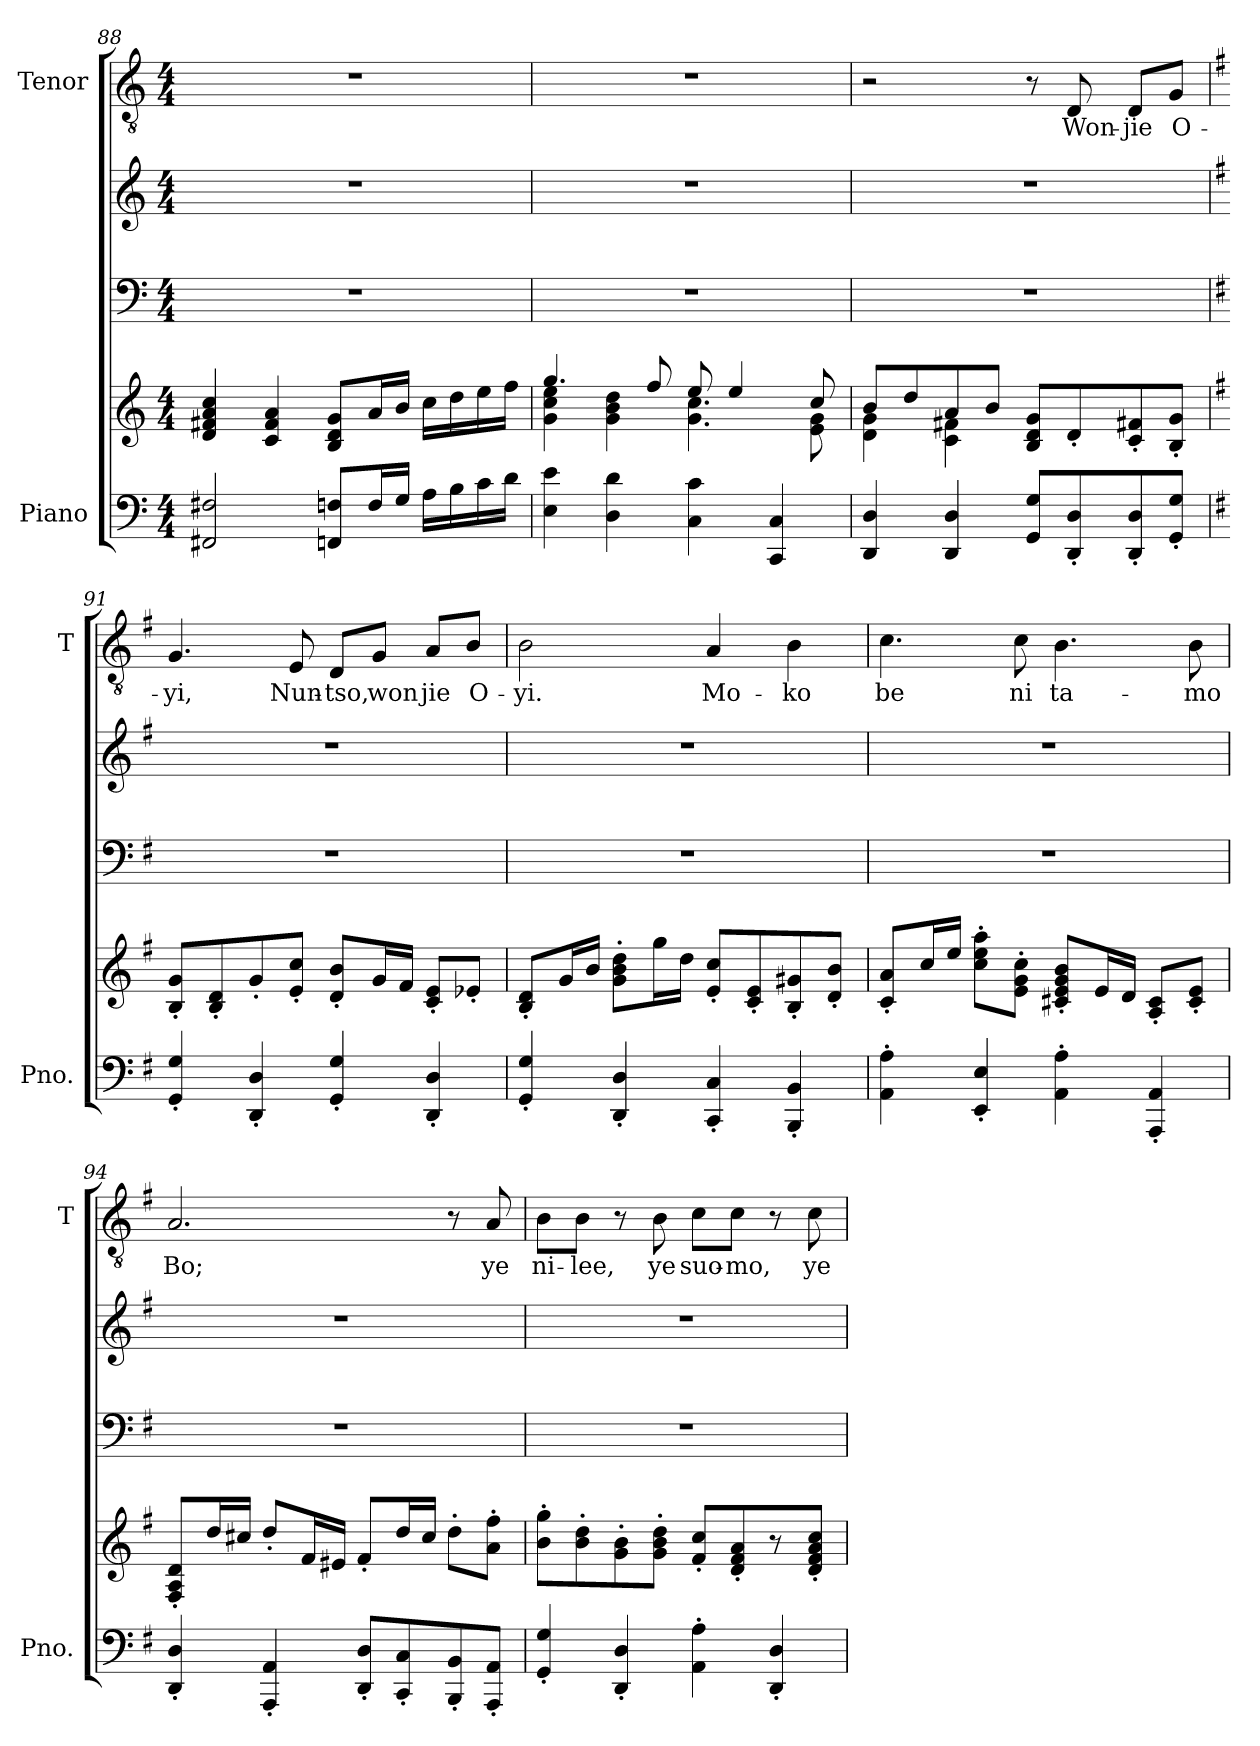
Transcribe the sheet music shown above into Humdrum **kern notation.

**kern	**kern	**kern	**kern	**kern	**text
*part3	*part3	*part2	*part2	*part1	*part1
*staff5	*staff4	*staff3	*staff2	*staff1	*staff1
*I"Piano	*	*	*	*I"Tenor	*
*I'Pno.	*	*	*	*I'T	*
*clefF4	*clefG2	*clefF4	*clefG2	*clefGv2	*
*k[]	*k[]	*k[]	*k[]	*k[]	*
*C:	*C:	*C:	*C:	*C:	*
*M4/4	*M4/4	*M4/4	*M4/4	*M4/4	*
=88	=88	=88	=88	=88	=88
2FF#X/ 2F#X/	4d/ 4f#X/ 4a/ 4cc/	1r	1r	1r	.
.	4c/ 4f#/ 4a/	.	.	.	.
8FFn/ 8Fn/L	8B/ 8d/ 8g/L	.	.	.	.
16F/L	16a/L	.	.	.	.
16G/JJ	16b/JJ	.	.	.	.
16A\LL	16cc\LL	.	.	.	.
16B\	16dd\	.	.	.	.
16c\	16ee\	.	.	.	.
16d\JJ	16ff\JJ	.	.	.	.
=89	=89	=89	=89	=89	=89
*	*^	*	*	*	*
4E\ 4e\	4.gg/	4g\ 4cc\ 4ee\	1r	1r	1r	.
4D\ 4d\	.	4g\ 4b\ 4dd\	.	.	.	.
.	8ff/	.	.	.	.	.
4C\ 4c\	8ee/	4.g\ 4.cc\	.	.	.	.
.	4ee/	.	.	.	.	.
4CC/ 4C/	.	.	.	.	.	.
.	8cc/	8e\ 8g\	.	.	.	.
=90	=90	=90	=90	=90	=90	=90
4DD/ 4D/	8b/L	4d\ 4g\	1r	1r	2r	.
.	8dd/	.	.	.	.	.
4DD/ 4D/	8a/	4c\ 4f#X\	.	.	.	.
.	8b/J	.	.	.	.	.
8GG/ 8G/L	8B/ 8d/ 8g/L	2ryy	.	.	8r	.
!	!	!	!	!	!	!LO:LY:b
8DD/'> 8D/'>	8d'>/	.	.	.	8D/	Won-
!	!	!	!	!	!	!LO:LY:b
8DD/'> 8D/'>	8c/'> 8f#X/'>	.	.	.	8D/L	-jie
!	!	!	!	!	!	!LO:LY:b
8GG/'> 8G/'>J	8B/'> 8g/'>J	.	.	.	8G/J	O-
*	*v	*v	*	*	*	*
!!LO:PB:g=z
=91	=91	=91	=91	=91	=91
*k[f#]	*k[f#]	*k[f#]	*k[f#]	*k[f#]	*
*G:	*G:	*G:	*G:	*G:	*
!	!	!	!	!	!LO:LY:b
4GG/'> 4G/'>	8B/'> 8g/'>L	1r	1r	4.G/	-yi,
.	8B/'> 8d/'>	.	.	.	.
4DD/'> 4D/'>	8g'>/	.	.	.	.
!	!	!	!	!	!LO:LY:b
.	8e/'> 8cc/'>J	.	.	8E/	Nun-
!	!	!	!	!	!LO:LY:b
4GG/'> 4G/'>	8d/'> 8b/'>L	.	.	8D/L	-tso,
!	!	!	!	!	!LO:LY:b
.	16g/L	.	.	8G/J	won
.	16f#/JJ	.	.	.	.
!	!	!	!	!	!LO:LY:b
4DD/'> 4D/'>	8c/'> 8e/'>L	.	.	8A/L	jie
!	!	!	!	!	!LO:LY:b
.	8e-X'>/J	.	.	8B/J	O-
=92	=92	=92	=92	=92	=92
!	!	!	!	!	!LO:LY:b
4GG/'> 4G/'>	8B/'> 8d/'>L	1r	1r	2B\	-yi.
.	16g/L	.	.	.	.
.	16b/JJ	.	.	.	.
4DD/'> 4D/'>	8g\'< 8b\'< 8dd\'<L	.	.	.	.
.	16gg\L	.	.	.	.
.	16dd\JJ	.	.	.	.
!	!	!	!	!	!LO:LY:b
4CC/'> 4C/'>	8e/'> 8cc/'>L	.	.	4A/	Mo-
.	8c/'> 8e/'>	.	.	.	.
!	!	!	!	!	!LO:LY:b
4BBB/'> 4BB/'>	8B/'> 8g#X/'>	.	.	4B\	-ko
.	8d/'> 8b/'>J	.	.	.	.
=93	=93	=93	=93	=93	=93
!	!	!	!	!	!LO:LY:b
4AA\'< 4A\'<	8c/'> 8a/'>L	1r	1r	4.c\	be
.	16cc/L	.	.	.	.
.	16ee/JJ	.	.	.	.
4EE/'> 4E/'>	8cc\'< 8ee\'< 8aa\'<L	.	.	.	.
!	!	!	!	!	!LO:LY:b
.	8e\'< 8g\'< 8cc\'<J	.	.	8c\	ni
!	!	!	!	!	!LO:LY:b
4AA\'< 4A\'<	8c#X/'> 8e/'> 8g/'> 8b/'>L	.	.	4.B\	ta-
.	16e/L	.	.	.	.
.	16d/JJ	.	.	.	.
4AAA/'> 4AA/'>	8A/'> 8c#/'>L	.	.	.	.
!	!	!	!	!	!LO:LY:b
.	8c#/'> 8e/'>J	.	.	8B\	-mo
=94	=94	=94	=94	=94	=94
!	!	!	!	!	!LO:LY:b
4DD/'> 4D/'>	8F#/'> 8A/'> 8d/'>L	1r	1r	2.A/	Bo;
.	16dd/L	.	.	.	.
.	16cc#X/JJ	.	.	.	.
4AAA/'> 4AA/'>	8dd'>/L	.	.	.	.
.	16f#/L	.	.	.	.
.	16e#X/JJ	.	.	.	.
8DD/'> 8D/'>L	8f#'>/L	.	.	.	.
8CC/'> 8C/'>	16dd/L	.	.	.	.
.	16cc#/JJ	.	.	.	.
8BBB/'> 8BB/'>	8dd'<\L	.	.	8r	.
!	!	!	!	!	!LO:LY:b
8AAA/'> 8AA/'>J	8a\'< 8ff#\'<J	.	.	8A/	ye
!!LO:LB:g=z
=95	=95	=95	=95	=95	=95
!	!	!	!	!	!LO:LY:b
4GG/'> 4G/'>	8b\'< 8gg\'<L	1r	1r	8B\L	ni-
!	!	!	!	!	!LO:LY:b
.	8b\'< 8dd\'<	.	.	8B\J	-lee,
4DD/'> 4D/'>	8g\'< 8b\'<	.	.	8r	.
!	!	!	!	!	!LO:LY:b
.	8g\'< 8b\'< 8dd\'<J	.	.	8B\	ye
!	!	!	!	!	!LO:LY:b
4AA\'< 4A\'<	8f#/'> 8cc/'>L	.	.	8c\L	suo-
!	!	!	!	!	!LO:LY:b
.	8d/'> 8f#/'> 8a/'>	.	.	8c\J	-mo,
4DD/'> 4D/'>	8r	.	.	8r	.
!	!	!	!	!	!LO:LY:b
.	8d/'> 8f#/'> 8a/'> 8cc/'>J	.	.	8c\	ye
=	=	=	=	=	=
*-	*-	*-	*-	*-	*-
